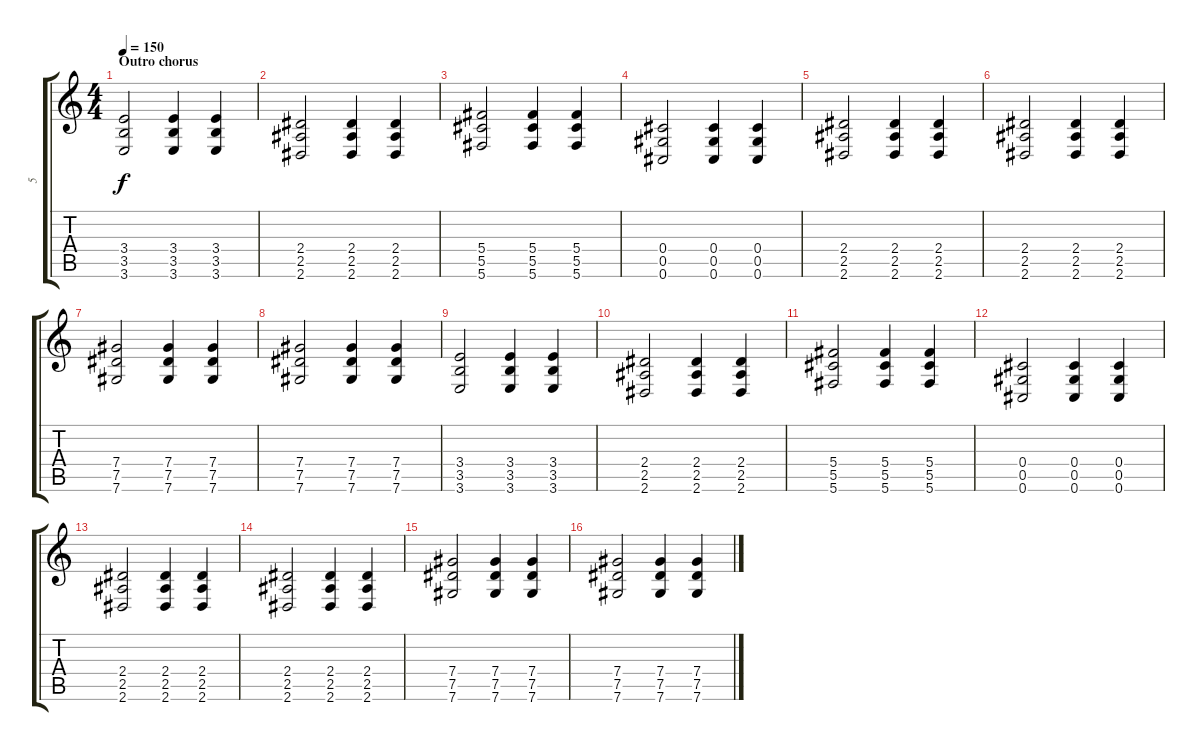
\track ("5" "5") {instrument overdrivenguitar}
\staff {score tabs}
\tuning (Eb4 Bb3 Gb3 Db3 Ab2 Db2) {hide}
\ts (4 4)
\section ("" "Outro chorus")
\tempo 150
\clef g2
\ks c
(3.4 3.5 3.6).2{dy f} (3.4 3.5 3.6).4 (3.4 3.5 3.6).4 |
(2.4 2.5 2.6).2 (2.4 2.5 2.6).4 (2.4 2.5 2.6).4 |
(5.4 5.5 5.6).2 (5.4 5.5 5.6).4 (5.4 5.5 5.6).4 |
(0.4 0.5 0.6).2 (0.4 0.5 0.6).4 (0.4 0.5 0.6).4 |
(2.4 2.5 2.6).2 (2.4 2.5 2.6).4 (2.4 2.5 2.6).4 |
(2.4 2.5 2.6).2 (2.4 2.5 2.6).4 (2.4 2.5 2.6).4 |
(7.4 7.5 7.6).2 (7.4 7.5 7.6).4 (7.4 7.5 7.6).4 |
(7.4 7.5 7.6).2 (7.4 7.5 7.6).4 (7.4 7.5 7.6).4 |
(3.4 3.5 3.6).2 (3.4 3.5 3.6).4 (3.4 3.5 3.6).4 |
(2.4 2.5 2.6).2 (2.4 2.5 2.6).4 (2.4 2.5 2.6).4 |
(5.4 5.5 5.6).2 (5.4 5.5 5.6).4 (5.4 5.5 5.6).4 |
(0.4 0.5 0.6).2 (0.4 0.5 0.6).4 (0.4 0.5 0.6).4 |
(2.4 2.5 2.6).2 (2.4 2.5 2.6).4 (2.4 2.5 2.6).4 |
(2.4 2.5 2.6).2 (2.4 2.5 2.6).4 (2.4 2.5 2.6).4 |
(7.4 7.5 7.6).2 (7.4 7.5 7.6).4 (7.4 7.5 7.6).4 |
(7.4 7.5 7.6).2 (7.4 7.5 7.6).4 (7.4 7.5 7.6).4
